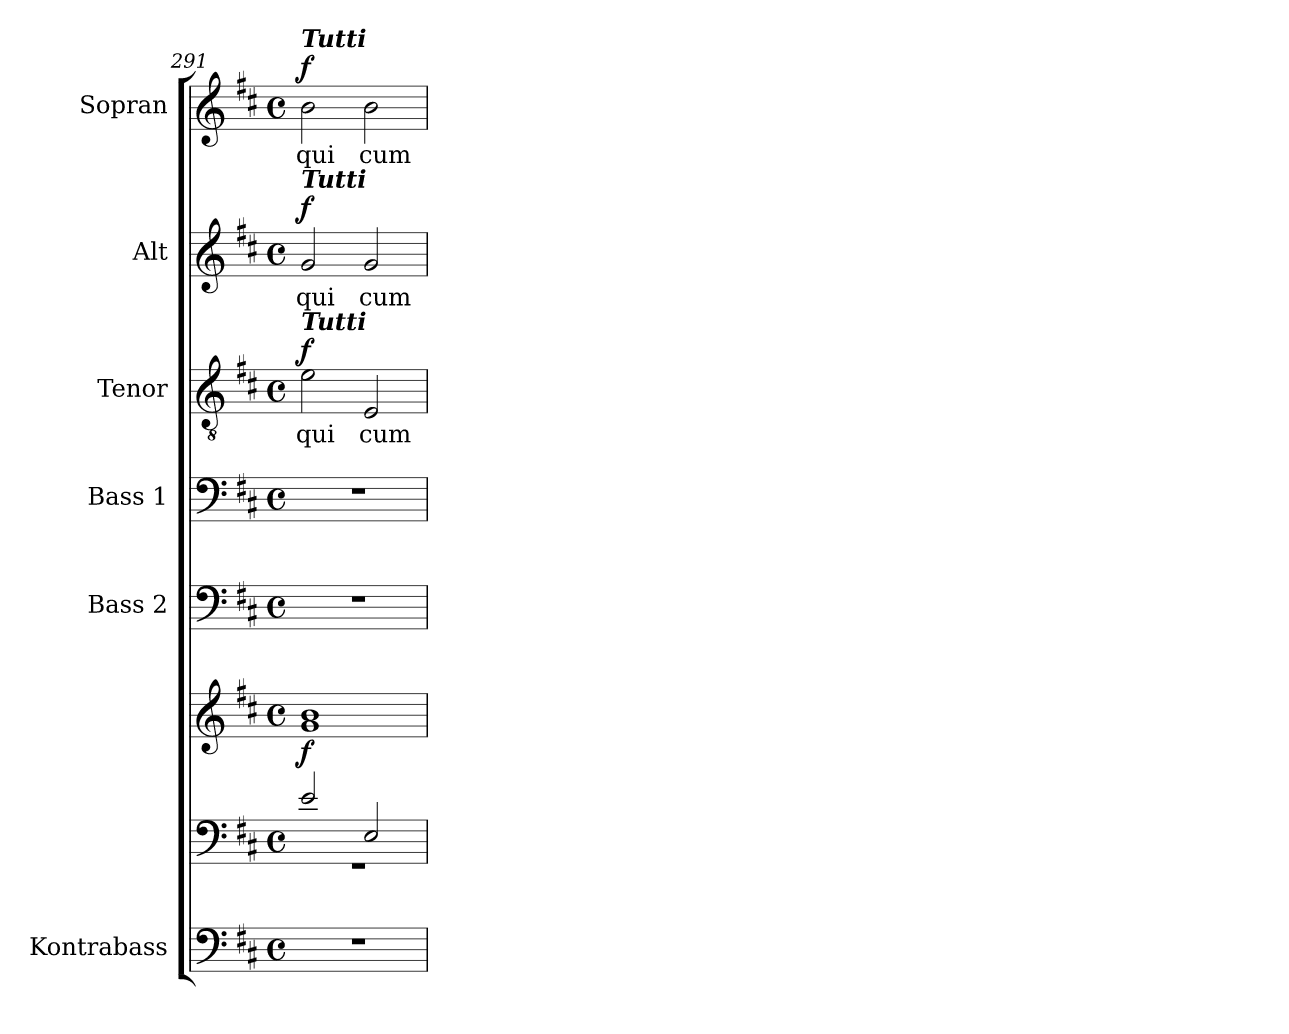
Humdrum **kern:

**kern	**kern	**kern	**dynam	**kern	**kern	**kern	**text	**dynam	**kern	**text	**dynam	**kern	**text	**dynam
*part7	*part6	*part6	*part6	*part5	*part4	*part3	*part3	*part3	*part2	*part2	*part2	*part1	*part1	*part1
*staff8	*staff7	*staff6	*staff6/7	*staff5	*staff4	*staff3	*staff3	*staff3	*staff2	*staff2	*staff2	*staff1	*staff1	*staff1
*I"Kontrabass	*	*	*	*I"Bass 2	*I"Bass 1	*I"Tenor	*	*	*I"Alt	*	*	*I"Sopran	*	*
*I'Kb.	*	*	*	*I'B. 2	*I'B. 1	*I'T.	*	*	*I'A.	*	*	*I'S.	*	*
*clefF4	*clefF4	*clefG2	*	*clefF4	*clefF4	*clefGv2	*	*	*clefG2	*	*	*clefG2	*	*
*ITrd7c12	*	*	*	*	*	*	*	*	*	*	*	*	*	*
*k[f#c#]	*k[f#c#]	*k[f#c#]	*	*k[f#c#]	*k[f#c#]	*k[f#c#]	*	*	*k[f#c#]	*	*	*k[f#c#]	*	*
*D:	*D:	*D:	*	*D:	*D:	*D:	*	*	*D:	*	*	*D:	*	*
*M4/4	*M4/4	*M4/4	*	*M4/4	*M4/4	*M4/4	*	*	*M4/4	*	*	*M4/4	*	*
*met(c)	*met(c)	*met(c)	*	*met(c)	*met(c)	*met(c)	*	*	*met(c)	*	*	*met(c)	*	*
=291	=291	=291	=291	=291	=291	=291	=291	=291	=291	=291	=291	=291	=291	=291
*	*^	*^	*	*	*	*	*	*	*	*	*	*	*	*
!	!	!	!	!	!	!	!	!	!	!	!	!	!	!LO:TX:a:Bi:t=Tutti	!	!
!	!	!	!	!	!	!	!	!	!	!	!LO:TX:a:Bi:t=Tutti	!	!	!	!	!
!	!	!	!	!	!	!	!	!LO:TX:a:Bi:t=Tutti	!	!	!	!	!	!	!	!
!	!	!	!	!	!LO:DY:b	!	!	!	!LO:LY:b	!LO:DY:a	!	!LO:LY:b	!LO:DY:a	!	!LO:LY:b	!LO:DY:a
1r	2e/	1rGG	1b	1g	f	1r	1r	2e\	qui	f	2g/	qui	f	2b\	qui	f
!	!	!	!	!	!	!	!	!	!LO:LY:b	!	!	!LO:LY:b	!	!	!LO:LY:b	!
.	2E/	.	.	.	.	.	.	2E/	cum	.	2g/	cum	.	2b\	cum	.
*	*v	*v	*	*	*	*	*	*	*	*	*	*	*	*	*	*
*	*	*v	*v	*	*	*	*	*	*	*	*	*	*	*	*
=	=	=	=	=	=	=	=	=	=	=	=	=	=	=
*-	*-	*-	*-	*-	*-	*-	*-	*-	*-	*-	*-	*-	*-	*-
